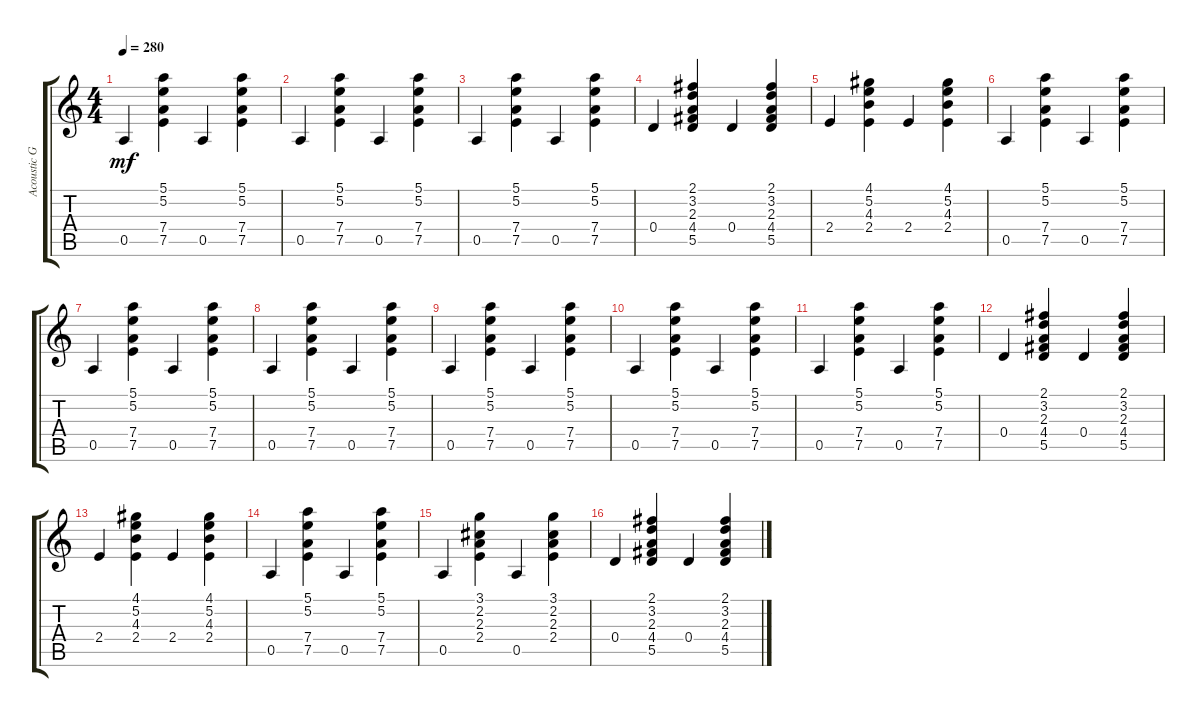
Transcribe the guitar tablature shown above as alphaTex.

\track ("Acoustic Guitar " "Acoustic G") {instrument acousticguitarsteel}
\staff {score tabs}
\tuning (E4 B3 G3 D3 A2 E2) {hide}
\ts (4 4)
\tempo 280
\clef g2
\ks c
0.5.4{dy mf} (5.1 5.2 7.4 7.5).4 0.5.4 (5.1 5.2 7.4 7.5).4 |
0.5.4 (5.1 5.2 7.4 7.5).4 0.5.4 (5.1 5.2 7.4 7.5).4 |
0.5.4 (5.1 5.2 7.4 7.5).4 0.5.4 (5.1 5.2 7.4 7.5).4 |
0.4.4 (2.1 3.2 2.3 4.4 5.5).4 0.4.4 (2.1 3.2 2.3 4.4 5.5).4 |
2.4.4 (4.1 5.2 4.3 2.4).4 2.4.4 (4.1 5.2 4.3 2.4).4 |
0.5.4 (5.1 5.2 7.4 7.5).4 0.5.4 (5.1 5.2 7.4 7.5).4 |
0.5.4 (5.1 5.2 7.4 7.5).4 0.5.4 (5.1 5.2 7.4 7.5).4 |
0.5.4 (5.1 5.2 7.4 7.5).4 0.5.4 (5.1 5.2 7.4 7.5).4 |
0.5.4 (5.1 5.2 7.4 7.5).4 0.5.4 (5.1 5.2 7.4 7.5).4 |
0.5.4 (5.1 5.2 7.4 7.5).4 0.5.4 (5.1 5.2 7.4 7.5).4 |
0.5.4 (5.1 5.2 7.4 7.5).4 0.5.4 (5.1 5.2 7.4 7.5).4 |
0.4.4 (2.1 3.2 2.3 4.4 5.5).4 0.4.4 (2.1 3.2 2.3 4.4 5.5).4 |
2.4.4 (4.1 5.2 4.3 2.4).4 2.4.4 (4.1 5.2 4.3 2.4).4 |
0.5.4 (5.1 5.2 7.4 7.5).4 0.5.4 (5.1 5.2 7.4 7.5).4 |
0.5.4 (3.1 2.2 2.3 2.4).4 0.5.4 (3.1 2.2 2.3 2.4).4 |
0.4.4 (2.1 3.2 2.3 4.4 5.5).4 0.4.4 (2.1 3.2 2.3 4.4 5.5).4
